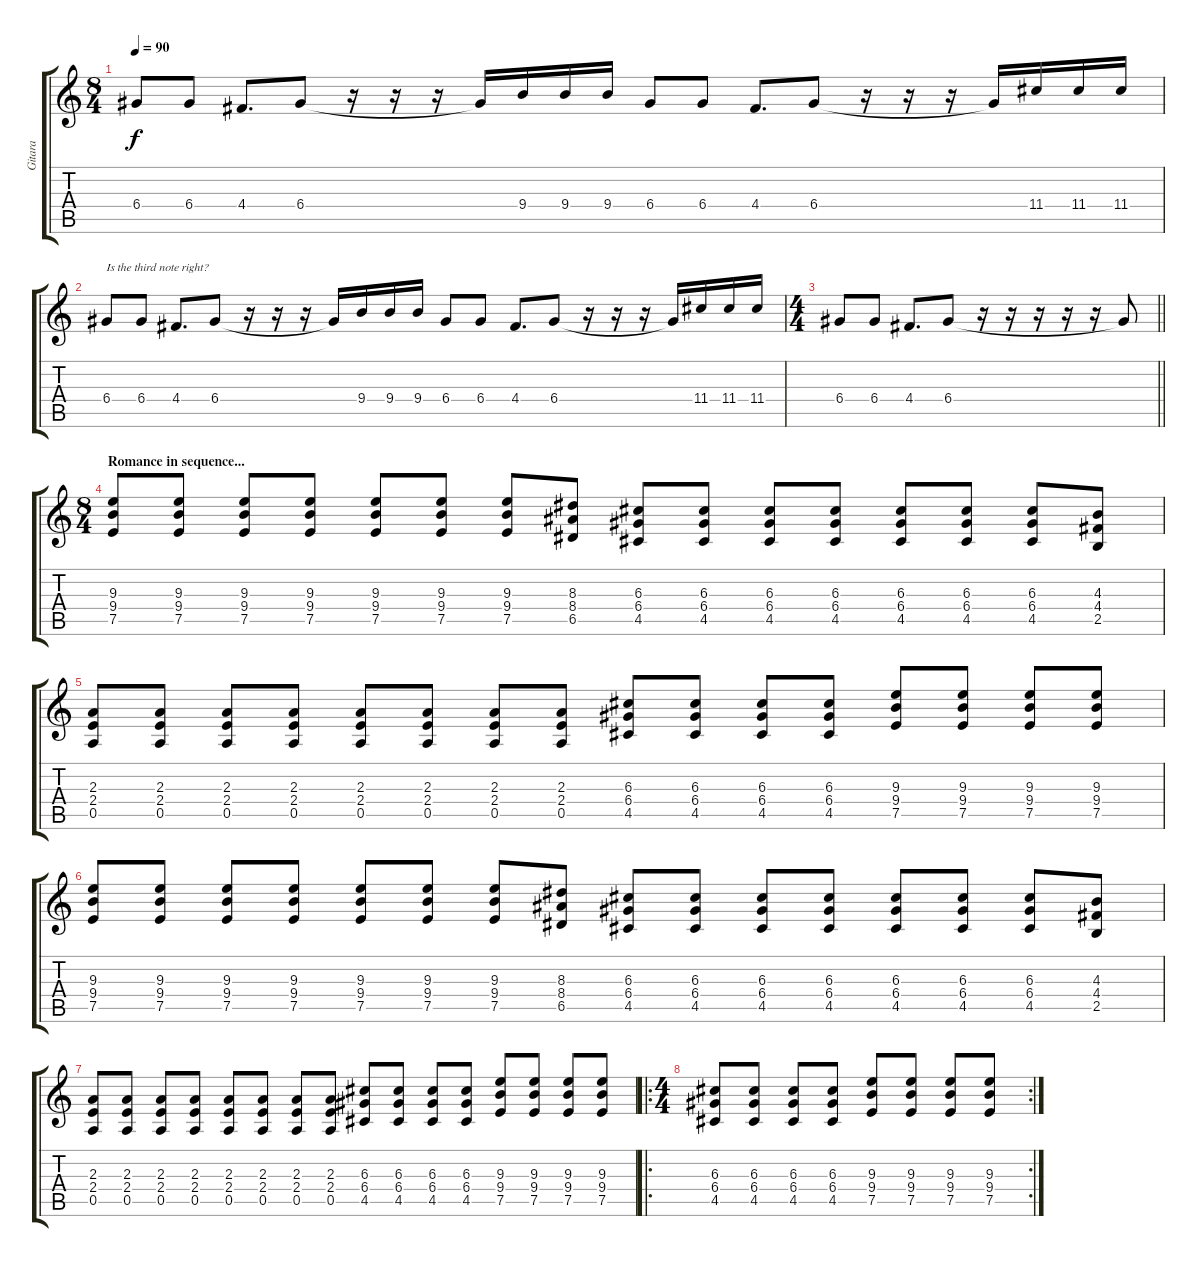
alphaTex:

\track ("Gitara" "Gitara") {instrument distortionguitar}
\staff {score tabs}
\tuning (E4 B3 G3 D3 A2 E2) {hide}
\ts (8 4)
\tempo 90
\clef g2
\ks c
6.4.8{dy f} 6.4.8 4.4.8{d} 6.4.8 r.16 r.16 r.16 6.4{t}.16 9.4.16 9.4.16 9.4.16 6.4.8 6.4.8 4.4.8{d} 6.4.8 r.16 r.16 r.16 6.4{t}.16 11.4.16 11.4.16 11.4.16 |
6.4.8{txt "Is the third note right?"} 6.4.8 4.4.8{d} 6.4.8 r.16 r.16 r.16 6.4{t}.16 9.4.16 9.4.16 9.4.16 6.4.8 6.4.8 4.4.8{d} 6.4.8 r.16 r.16 r.16 6.4{t}.16 11.4.16 11.4.16 11.4.16 |
\ts (4 4)
\barLineRight lightlight
6.4.8 6.4.8 4.4.8{d} 6.4.8 r.16 r.16 r.16 r.16 r.16 6.4{t}.8 |
\ts (8 4)
\section ("" "Romance in sequence...")
(9.3 9.4 7.5).8 (9.3 9.4 7.5).8 (9.3 9.4 7.5).8 (9.3 9.4 7.5).8 (9.3 9.4 7.5).8 (9.3 9.4 7.5).8 (9.3 9.4 7.5).8 (8.3 8.4 6.5).8 (6.3 6.4 4.5).8 (6.3 6.4 4.5).8 (6.3 6.4 4.5).8 (6.3 6.4 4.5).8 (6.3 6.4 4.5).8 (6.3 6.4 4.5).8 (6.3 6.4 4.5).8 (4.3 4.4 2.5).8 |
(2.3 2.4 0.5).8 (2.3 2.4 0.5).8 (2.3 2.4 0.5).8 (2.3 2.4 0.5).8 (2.3 2.4 0.5).8 (2.3 2.4 0.5).8 (2.3 2.4 0.5).8 (2.3 2.4 0.5).8 (6.3 6.4 4.5).8 (6.3 6.4 4.5).8 (6.3 6.4 4.5).8 (6.3 6.4 4.5).8 (9.3 9.4 7.5).8 (9.3 9.4 7.5).8 (9.3 9.4 7.5).8 (9.3 9.4 7.5).8 |
(9.3 9.4 7.5).8 (9.3 9.4 7.5).8 (9.3 9.4 7.5).8 (9.3 9.4 7.5).8 (9.3 9.4 7.5).8 (9.3 9.4 7.5).8 (9.3 9.4 7.5).8 (8.3 8.4 6.5).8 (6.3 6.4 4.5).8 (6.3 6.4 4.5).8 (6.3 6.4 4.5).8 (6.3 6.4 4.5).8 (6.3 6.4 4.5).8 (6.3 6.4 4.5).8 (6.3 6.4 4.5).8 (4.3 4.4 2.5).8 |
(2.3 2.4 0.5).8 (2.3 2.4 0.5).8 (2.3 2.4 0.5).8 (2.3 2.4 0.5).8 (2.3 2.4 0.5).8 (2.3 2.4 0.5).8 (2.3 2.4 0.5).8 (2.3 2.4 0.5).8 (6.3 6.4 4.5).8 (6.3 6.4 4.5).8 (6.3 6.4 4.5).8 (6.3 6.4 4.5).8 (9.3 9.4 7.5).8 (9.3 9.4 7.5).8 (9.3 9.4 7.5).8 (9.3 9.4 7.5).8 |
\ro
\rc 2
\ts (4 4)
(6.3 6.4 4.5).8 (6.3 6.4 4.5).8 (6.3 6.4 4.5).8 (6.3 6.4 4.5).8 (9.3 9.4 7.5).8 (9.3 9.4 7.5).8 (9.3 9.4 7.5).8 (9.3 9.4 7.5).8
